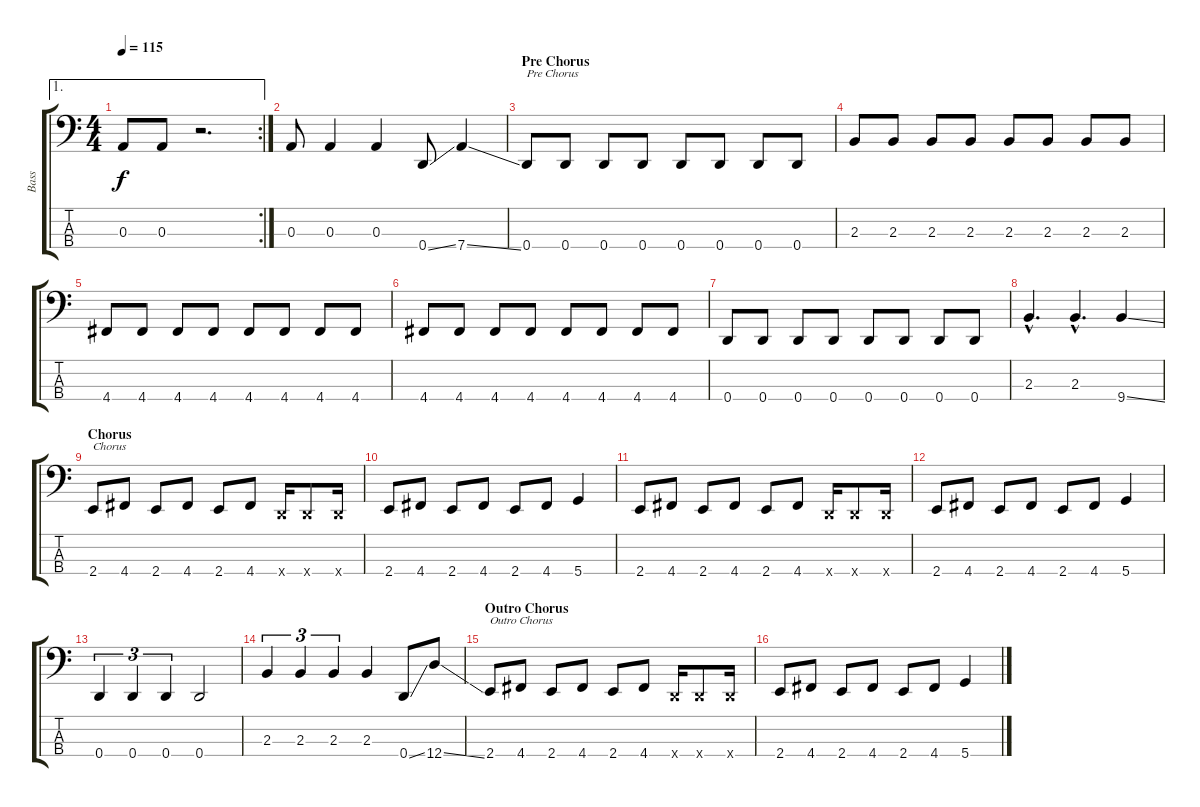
\track ("Bass" "Bass") {instrument electricbassfinger}
\staff {score tabs}
\tuning (G2 D2 A1 D1) {hide}
\ae 1
\rc 2
\ts (4 4)
\tempo 115
\clef f4
\ks c
0.3.8{dy f} 0.3.8 r.2{d} |
0.3.8 0.3.4 0.3.4 0.4{ss}.8 7.4{ss}.4 |
\section ("" "Pre Chorus")
0.4.8{txt "Pre Chorus"} 0.4.8 0.4.8 0.4.8 0.4.8 0.4.8 0.4.8 0.4.8 |
2.3.8 2.3.8 2.3.8 2.3.8 2.3.8 2.3.8 2.3.8 2.3.8 |
4.4.8 4.4.8 4.4.8 4.4.8 4.4.8 4.4.8 4.4.8 4.4.8 |
4.4.8 4.4.8 4.4.8 4.4.8 4.4.8 4.4.8 4.4.8 4.4.8 |
0.4.8 0.4.8 0.4.8 0.4.8 0.4.8 0.4.8 0.4.8 0.4.8 |
2.3{hac}.4{d} 2.3{hac}.4{d} 9.4{ss}.4 |
\section ("" "Chorus")
2.4.8{txt "Chorus"} 4.4.8 2.4.8 4.4.8 2.4.8 4.4.8 0.4{x}.16 0.4{x}.8 0.4{x}.16 |
2.4.8 4.4.8 2.4.8 4.4.8 2.4.8 4.4.8 5.4.4 |
2.4.8 4.4.8 2.4.8 4.4.8 2.4.8 4.4.8 0.4{x}.16 0.4{x}.8 0.4{x}.16 |
2.4.8 4.4.8 2.4.8 4.4.8 2.4.8 4.4.8 5.4.4 |
0.4.4{tu (3 2)} 0.4.4{tu (3 2)} 0.4.4{tu (3 2)} 0.4.2 |
2.3.4{tu (3 2)} 2.3.4{tu (3 2)} 2.3.4{tu (3 2)} 2.3.4 0.4{ss}.8 12.4{ss}.8 |
\section ("" "Outro Chorus")
2.4.8{txt "Outro Chorus"} 4.4.8 2.4.8 4.4.8 2.4.8 4.4.8 0.4{x}.16 0.4{x}.8 0.4{x}.16 |
2.4.8 4.4.8 2.4.8 4.4.8 2.4.8 4.4.8 5.4.4
